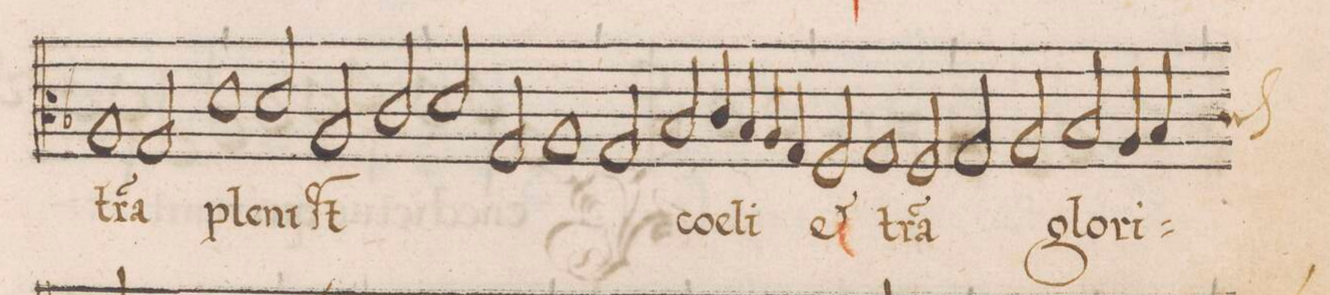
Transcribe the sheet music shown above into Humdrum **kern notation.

**kern	**text
*I"TENOR	*
*clefC3	*
*k[b-]	*
*met(C|)	*
*M2/1	*
1A	t(er)-
2G/	-ra
1d\	ple-
=33-	=33-
2d/	-ni
2A/	ſ(un)t
2c/	.
=34-	=34-
2d/	.
2G/	.
1A	.
=35-	=35-
2G/	.
2B-/	coe-
4c/	-li
4B-/	.
4A/	.
4G/	.
=36-	=36-
2F/	e(t)
1G	t(er)-
2F/	-ra
=37-	=37-
2G/	.
2A/	.
2B-/	glo-
4A/	-ri:
4B-/	.
*custos:c	*
=38-	=38-
*-	*-
